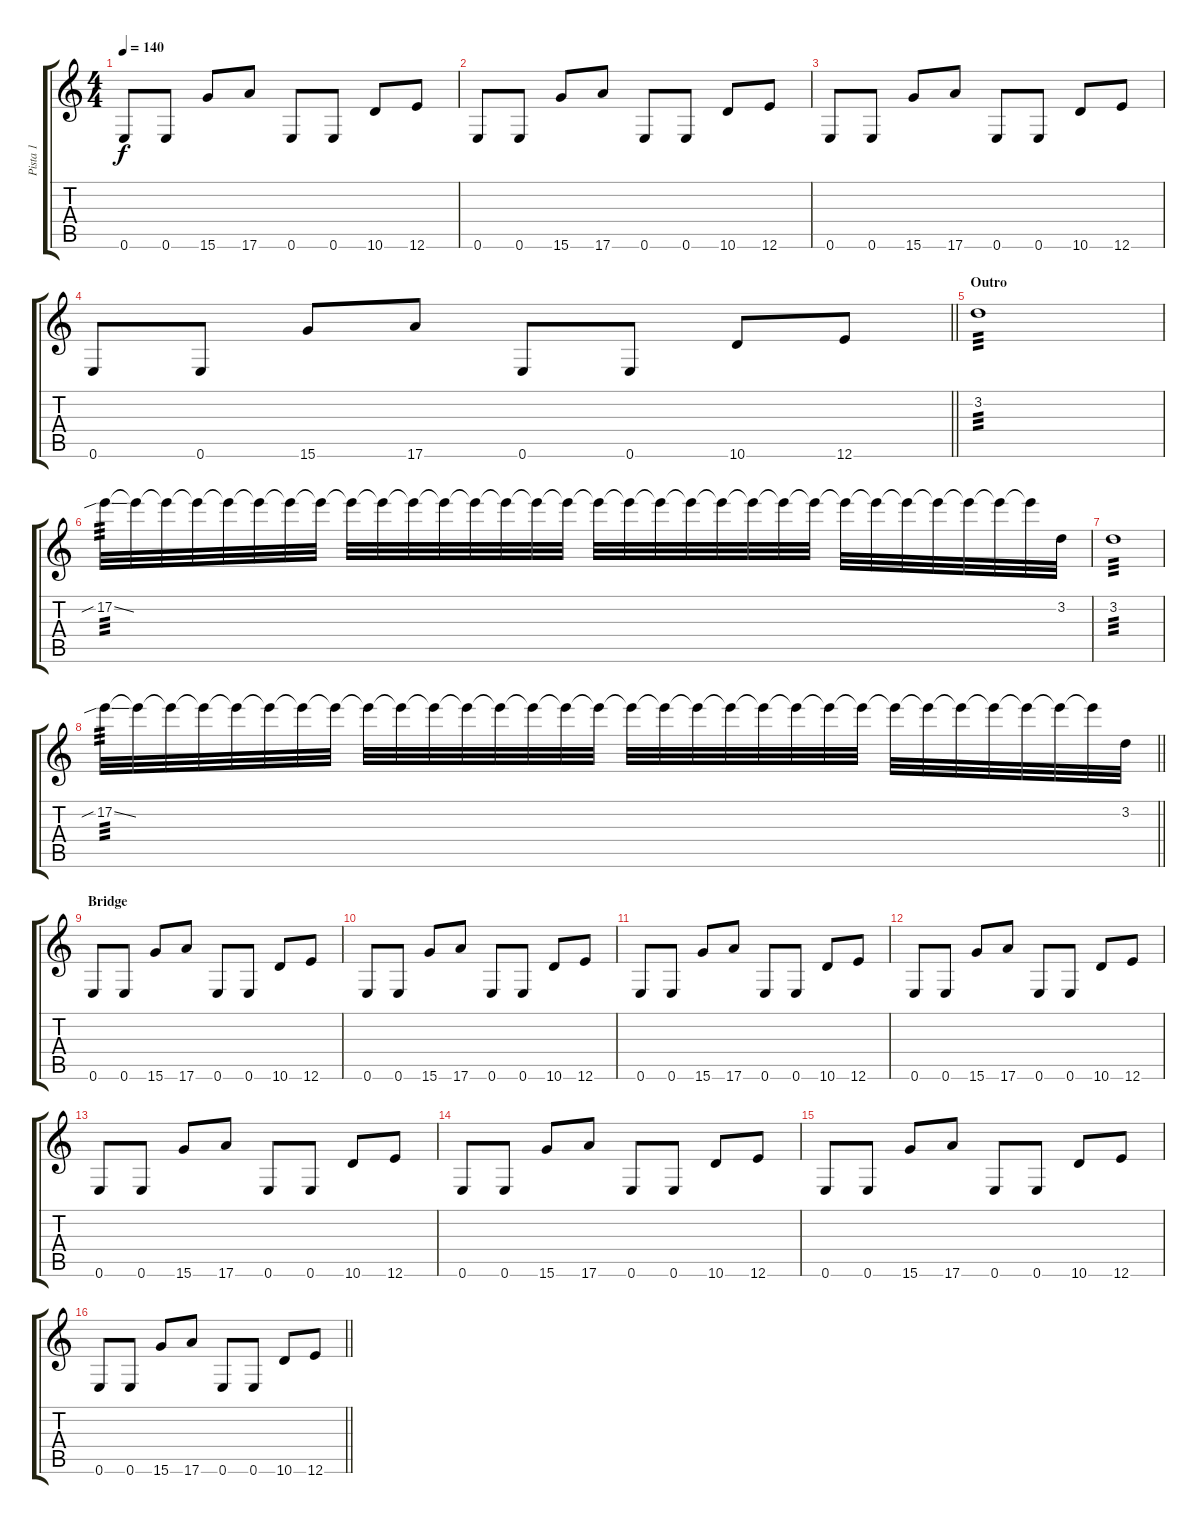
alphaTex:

\track ("Pista 1" "Pista 1") {instrument distortionguitar}
\staff {score tabs}
\tuning (E4 B3 G3 D3 A2 E2) {hide}
\ts (4 4)
\tempo 140
\clef g2
\ks c
0.6.8{dy f} 0.6.8 15.6.8 17.6.8 0.6.8 0.6.8 10.6.8 12.6.8 |
0.6.8 0.6.8 15.6.8 17.6.8 0.6.8 0.6.8 10.6.8 12.6.8 |
0.6.8 0.6.8 15.6.8 17.6.8 0.6.8 0.6.8 10.6.8 12.6.8 |
\barLineRight lightlight
0.6.8 0.6.8 15.6.8 17.6.8 0.6.8 0.6.8 10.6.8 12.6.8 |
\section ("" "Outro")
3.2.1{tp 3} |
17.2{sib ss}.32{tp 3} 17.2{t}.32 17.2{t}.32 17.2{t}.32 17.2{t}.32 17.2{t}.32 17.2{t}.32 17.2{t}.32 17.2{t}.32 17.2{t}.32 17.2{t}.32 17.2{t}.32 17.2{t}.32 17.2{t}.32 17.2{t}.32 17.2{t}.32 17.2{t}.32 17.2{t}.32 17.2{t}.32 17.2{t}.32 17.2{t}.32 17.2{t}.32 17.2{t}.32 17.2{t}.32 17.2{t}.32 17.2{t}.32 17.2{t}.32 17.2{t}.32 17.2{t}.32 17.2{t}.32 17.2{t}.32 3.2.32 |
3.2.1{tp 3} |
\barLineRight lightlight
17.2{sib ss}.32{tp 3} 17.2{t}.32 17.2{t}.32 17.2{t}.32 17.2{t}.32 17.2{t}.32 17.2{t}.32 17.2{t}.32 17.2{t}.32 17.2{t}.32 17.2{t}.32 17.2{t}.32 17.2{t}.32 17.2{t}.32 17.2{t}.32 17.2{t}.32 17.2{t}.32 17.2{t}.32 17.2{t}.32 17.2{t}.32 17.2{t}.32 17.2{t}.32 17.2{t}.32 17.2{t}.32 17.2{t}.32 17.2{t}.32 17.2{t}.32 17.2{t}.32 17.2{t}.32 17.2{t}.32 17.2{t}.32 3.2.32 |
\section ("" "Bridge")
0.6.8 0.6.8 15.6.8 17.6.8 0.6.8 0.6.8 10.6.8 12.6.8 |
0.6.8 0.6.8 15.6.8 17.6.8 0.6.8 0.6.8 10.6.8 12.6.8 |
0.6.8 0.6.8 15.6.8 17.6.8 0.6.8 0.6.8 10.6.8 12.6.8 |
0.6.8 0.6.8 15.6.8 17.6.8 0.6.8 0.6.8 10.6.8 12.6.8 |
0.6.8 0.6.8 15.6.8 17.6.8 0.6.8 0.6.8 10.6.8 12.6.8 |
0.6.8 0.6.8 15.6.8 17.6.8 0.6.8 0.6.8 10.6.8 12.6.8 |
0.6.8 0.6.8 15.6.8 17.6.8 0.6.8 0.6.8 10.6.8 12.6.8 |
\barLineRight lightlight
0.6.8 0.6.8 15.6.8 17.6.8 0.6.8 0.6.8 10.6.8 12.6.8
